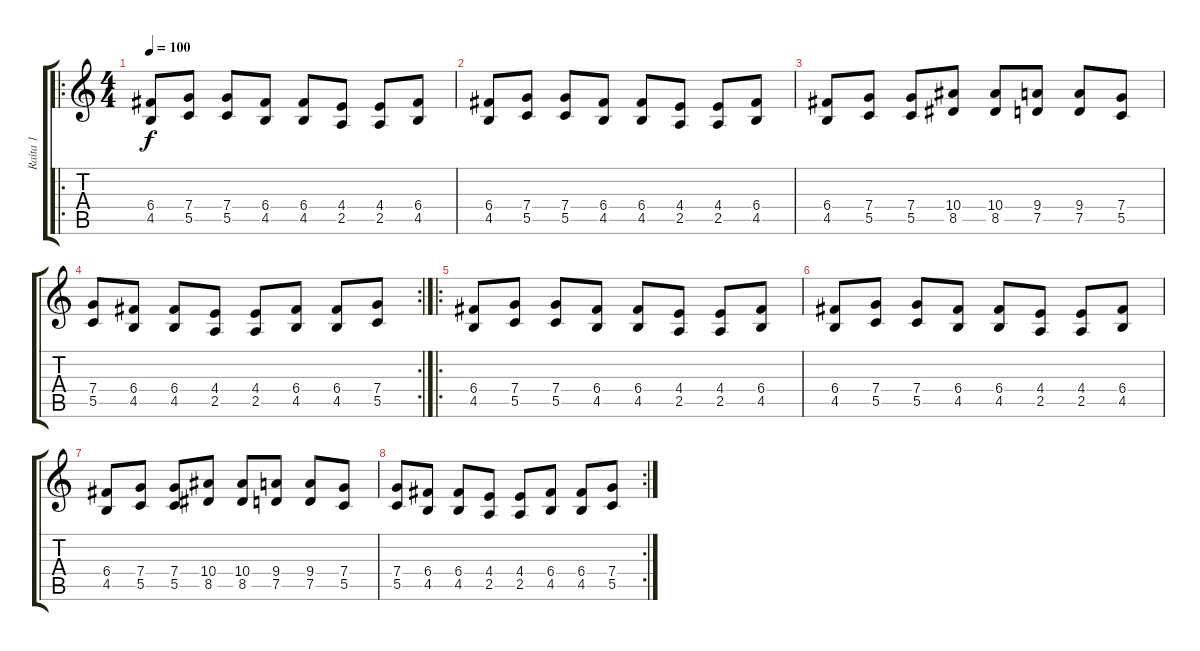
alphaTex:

\track ("Raita 1" "Raita 1") {instrument distortionguitar}
\staff {score tabs}
\tuning (D4 A3 F3 C3 G2 D2) {hide}
\ro
\ts (4 4)
\tempo 100
\clef g2
\ks c
(6.4 4.5).8{dy f} (7.4 5.5).8 (7.4 5.5).8 (6.4 4.5).8 (6.4 4.5).8 (4.4 2.5).8 (4.4 2.5).8 (6.4 4.5).8 |
(6.4 4.5).8 (7.4 5.5).8 (7.4 5.5).8 (6.4 4.5).8 (6.4 4.5).8 (4.4 2.5).8 (4.4 2.5).8 (6.4 4.5).8 |
(6.4 4.5).8 (7.4 5.5).8 (7.4 5.5).8 (10.4 8.5).8 (10.4 8.5).8 (9.4 7.5).8 (9.4 7.5).8 (7.4 5.5).8 |
\rc 2
(7.4 5.5).8 (6.4 4.5).8 (6.4 4.5).8 (4.4 2.5).8 (4.4 2.5).8 (6.4 4.5).8 (6.4 4.5).8 (7.4 5.5).8 |
\ro
(6.4 4.5).8 (7.4 5.5).8 (7.4 5.5).8 (6.4 4.5).8 (6.4 4.5).8 (4.4 2.5).8 (4.4 2.5).8 (6.4 4.5).8 |
(6.4 4.5).8 (7.4 5.5).8 (7.4 5.5).8 (6.4 4.5).8 (6.4 4.5).8 (4.4 2.5).8 (4.4 2.5).8 (6.4 4.5).8 |
(6.4 4.5).8 (7.4 5.5).8 (7.4 5.5).8 (10.4 8.5).8 (10.4 8.5).8 (9.4 7.5).8 (9.4 7.5).8 (7.4 5.5).8 |
\rc 2
(7.4 5.5).8 (6.4 4.5).8 (6.4 4.5).8 (4.4 2.5).8 (4.4 2.5).8 (6.4 4.5).8 (6.4 4.5).8 (7.4 5.5).8
